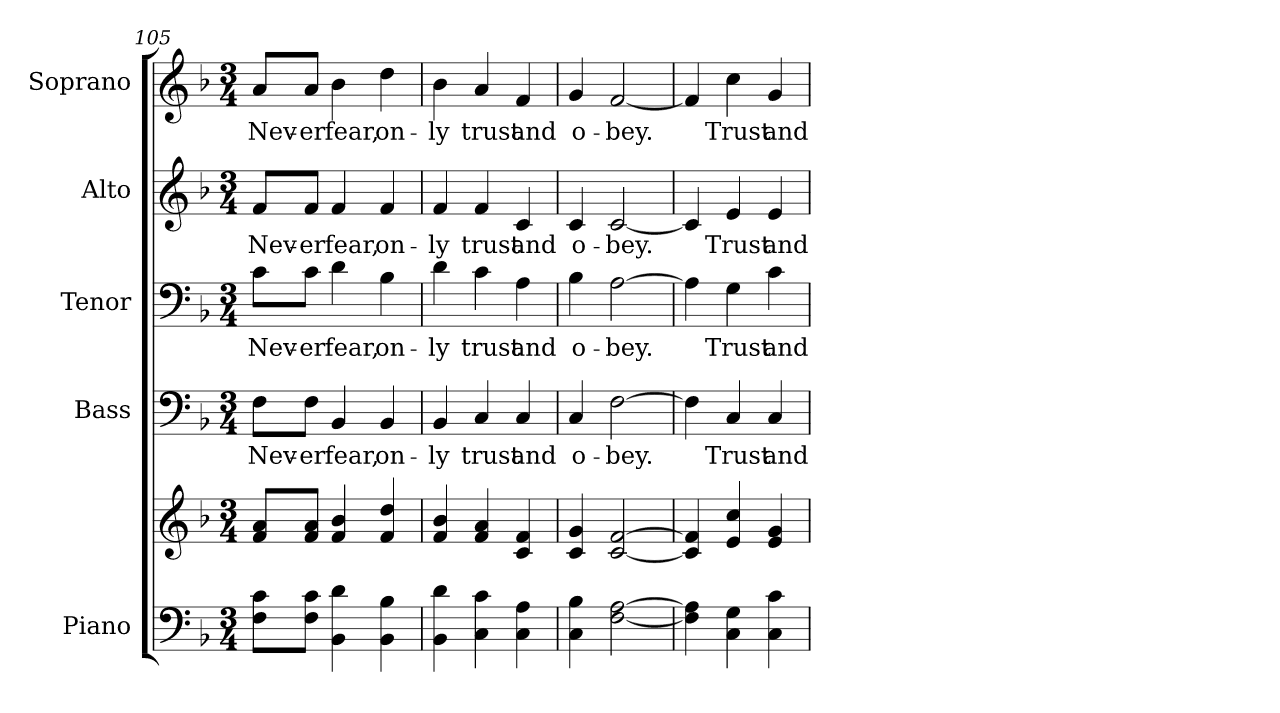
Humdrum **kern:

**kern	**kern	**kern	**text	**kern	**text	**kern	**text	**kern	**text
*part5	*part5	*part4	*part4	*part3	*part3	*part2	*part2	*part1	*part1
*staff6	*staff5	*staff4	*staff4	*staff3	*staff3	*staff2	*staff2	*staff1	*staff1
*I"Piano	*	*I"Bass	*	*I"Tenor	*	*I"Alto	*	*I"Soprano	*
*I'Pno.	*	*I'B.	*	*I'T.	*	*I'A.	*	*I'S.	*
!!LO:PB:g=z
*clefF4	*clefG2	*clefF4	*	*clefF4	*	*clefG2	*	*clefG2	*
*k[b-]	*k[b-]	*k[b-]	*	*k[b-]	*	*k[b-]	*	*k[b-]	*
*F:	*F:	*F:	*	*F:	*	*F:	*	*F:	*
*M3/4	*M3/4	*M3/4	*	*M3/4	*	*M3/4	*	*M3/4	*
=105	=105	=105	=105	=105	=105	=105	=105	=105	=105
!	!	!	!LO:LY:b:color=#000000	!	!	!	!	!	!
!	!	!	!	!	!LO:LY:b:color=#000000	!	!	!	!
!	!	!	!	!	!	!	!LO:LY:b:color=#000000	!	!
!	!	!	!	!	!	!	!	!	!LO:LY:b:color=#000000
8Fi\ 8ciL	8fi/ 8aiL	8Fi\L	Nev-	8ci\L	Nev-	8fi/L	Nev-	8ai/L	Nev-
!	!	!	!LO:LY:b:color=#000000	!	!	!	!	!	!
!	!	!	!	!	!LO:LY:b:color=#000000	!	!	!	!
!	!	!	!	!	!	!	!LO:LY:b:color=#000000	!	!
!	!	!	!	!	!	!	!	!	!LO:LY:b:color=#000000
8Fi\ 8ciJ	8fi/ 8aiJ	8Fi\J	-er	8ci\J	-er	8fi/J	-er	8ai/J	-er
!	!	!	!LO:LY:b:color=#000000	!	!	!	!	!	!
!	!	!	!	!	!LO:LY:b:color=#000000	!	!	!	!
!	!	!	!	!	!	!	!LO:LY:b:color=#000000	!	!
!	!	!	!	!	!	!	!	!	!LO:LY:b:color=#000000
4BB-i\ 4di	4fi/ 4b-i	4BB-i/	fear,	4di\	fear,	4fi/	fear,	4b-i\	fear,
!	!	!	!LO:LY:b:color=#000000	!	!	!	!	!	!
!	!	!	!	!	!LO:LY:b:color=#000000	!	!	!	!
!	!	!	!	!	!	!	!LO:LY:b:color=#000000	!	!
!	!	!	!	!	!	!	!	!	!LO:LY:b:color=#000000
4BB-i\ 4B-i	4fi/ 4ddi	4BB-i/	on-	4B-i\	on-	4fi/	on-	4ddi\	on-
=106	=106	=106	=106	=106	=106	=106	=106	=106	=106
!	!	!	!LO:LY:b:color=#000000	!	!	!	!	!	!
!	!	!	!	!	!LO:LY:b:color=#000000	!	!	!	!
!	!	!	!	!	!	!	!LO:LY:b:color=#000000	!	!
!	!	!	!	!	!	!	!	!	!LO:LY:b:color=#000000
4BB-i\ 4di	4fi/ 4b-i	4BB-i/	-ly	4di\	-ly	4fi/	-ly	4b-i\	-ly
!	!	!	!LO:LY:b:color=#000000	!	!	!	!	!	!
!	!	!	!	!	!LO:LY:b:color=#000000	!	!	!	!
!	!	!	!	!	!	!	!LO:LY:b:color=#000000	!	!
!	!	!	!	!	!	!	!	!	!LO:LY:b:color=#000000
4Ci\ 4ci	4fi/ 4ai	4Ci/	trust	4ci\	trust	4fi/	trust	4ai/	trust
!	!	!	!LO:LY:b:color=#000000	!	!	!	!	!	!
!	!	!	!	!	!LO:LY:b:color=#000000	!	!	!	!
!	!	!	!	!	!	!	!LO:LY:b:color=#000000	!	!
!	!	!	!	!	!	!	!	!	!LO:LY:b:color=#000000
4Ci\ 4Ai	4ci/ 4fi	4Ci/	and	4Ai\	and	4ci/	and	4fi/	and
=107	=107	=107	=107	=107	=107	=107	=107	=107	=107
!	!	!	!LO:LY:b:color=#000000	!	!	!	!	!	!
!	!	!	!	!	!LO:LY:b:color=#000000	!	!	!	!
!	!	!	!	!	!	!	!LO:LY:b:color=#000000	!	!
!	!	!	!	!	!	!	!	!	!LO:LY:b:color=#000000
4Ci\ 4B-i	4ci/ 4gi	4Ci/	o-	4B-i\	o-	4ci/	o-	4gi/	o-
!	!	!	!LO:LY:b:color=#000000	!	!	!	!	!	!
!	!	!	!	!	!LO:LY:b:color=#000000	!	!	!	!
!	!	!	!	!	!	!	!LO:LY:b:color=#000000	!	!
!	!	!	!	!	!	!	!	!	!LO:LY:b:color=#000000
[<2Fi\ [>2Ai	[<2ci/ [>2fi	[>2Fi\	-bey.	[>2Ai\	-bey.	[<2ci/	-bey.	[<2fi/	-bey.
=108	=108	=108	=108	=108	=108	=108	=108	=108	=108
4Fi\] 4Ai]	4ci/] 4fi]	4Fi\]	.	4Ai\]	.	4ci/]	.	4fi/]	.
!	!	!	!LO:LY:b:color=#000000	!	!	!	!	!	!
!	!	!	!	!	!LO:LY:b:color=#000000	!	!	!	!
!	!	!	!	!	!	!	!LO:LY:b:color=#000000	!	!
!	!	!	!	!	!	!	!	!	!LO:LY:b:color=#000000
4Ci\ 4Gi	4ei/ 4cci	4Ci/	Trust	4Gi\	Trust	4ei/	Trust	4cci\	Trust
!	!	!	!LO:LY:b:color=#000000	!	!	!	!	!	!
!	!	!	!	!	!LO:LY:b:color=#000000	!	!	!	!
!	!	!	!	!	!	!	!LO:LY:b:color=#000000	!	!
!	!	!	!	!	!	!	!	!	!LO:LY:b:color=#000000
4Ci\ 4ci	4ei/ 4gi	4Ci/	and	4ci\	and	4ei/	and	4gi/	and
=	=	=	=	=	=	=	=	=	=
*-	*-	*-	*-	*-	*-	*-	*-	*-	*-
